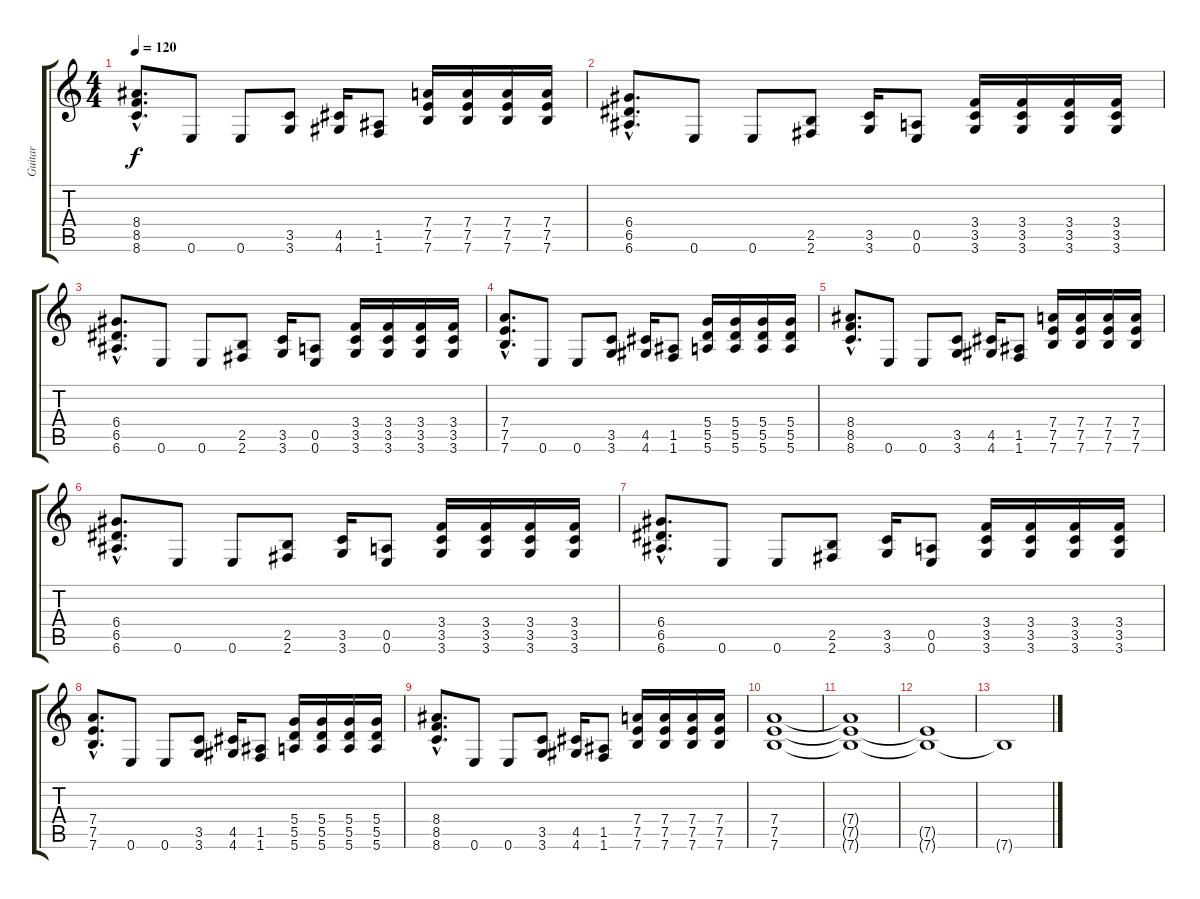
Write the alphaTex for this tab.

\track ("Guitar" "Guitar") {instrument distortionguitar}
\staff {score tabs}
\tuning (E4 B3 G3 D3 A2 E2) {hide}
\ts (4 4)
\tempo 120
\clef g2
\ks c
(8.4{hac} 8.5{hac} 8.6{hac}).8{d dy f} 0.6.8 0.6.8 (3.5 3.6).8 (4.5 4.6).16 (1.5 1.6).8 (7.4 7.5 7.6).16 (7.4 7.5 7.6).16 (7.4 7.5 7.6).16 (7.4 7.5 7.6).16 |
(6.4{hac} 6.5{hac} 6.6{hac}).8{d} 0.6.8 0.6.8 (2.5 2.6).8 (3.5 3.6).16 (0.5 0.6).8 (3.4 3.5 3.6).16 (3.4 3.5 3.6).16 (3.4 3.5 3.6).16 (3.4 3.5 3.6).16 |
(6.4{hac} 6.5{hac} 6.6{hac}).8{d} 0.6.8 0.6.8 (2.5 2.6).8 (3.5 3.6).16 (0.5 0.6).8 (3.4 3.5 3.6).16 (3.4 3.5 3.6).16 (3.4 3.5 3.6).16 (3.4 3.5 3.6).16 |
(7.4{hac} 7.5{hac} 7.6{hac}).8{d} 0.6.8 0.6.8 (3.5 3.6).8 (4.5 4.6).16 (1.5 1.6).8 (5.4 5.5 5.6).16 (5.4 5.5 5.6).16 (5.4 5.5 5.6).16 (5.4 5.5 5.6).16 |
(8.4{hac} 8.5{hac} 8.6{hac}).8{d} 0.6.8 0.6.8 (3.5 3.6).8 (4.5 4.6).16 (1.5 1.6).8 (7.4 7.5 7.6).16 (7.4 7.5 7.6).16 (7.4 7.5 7.6).16 (7.4 7.5 7.6).16 |
(6.4{hac} 6.5{hac} 6.6{hac}).8{d} 0.6.8 0.6.8 (2.5 2.6).8 (3.5 3.6).16 (0.5 0.6).8 (3.4 3.5 3.6).16 (3.4 3.5 3.6).16 (3.4 3.5 3.6).16 (3.4 3.5 3.6).16 |
(6.4{hac} 6.5{hac} 6.6{hac}).8{d} 0.6.8 0.6.8 (2.5 2.6).8 (3.5 3.6).16 (0.5 0.6).8 (3.4 3.5 3.6).16 (3.4 3.5 3.6).16 (3.4 3.5 3.6).16 (3.4 3.5 3.6).16 |
(7.4{hac} 7.5{hac} 7.6{hac}).8{d} 0.6.8 0.6.8 (3.5 3.6).8 (4.5 4.6).16 (1.5 1.6).8 (5.4 5.5 5.6).16 (5.4 5.5 5.6).16 (5.4 5.5 5.6).16 (5.4 5.5 5.6).16 |
(8.4{hac} 8.5{hac} 8.6{hac}).8{d} 0.6.8 0.6.8 (3.5 3.6).8 (4.5 4.6).16 (1.5 1.6).8 (7.4 7.5 7.6).16 (7.4 7.5 7.6).16 (7.4 7.5 7.6).16 (7.4 7.5 7.6).16 |
(7.4 7.5 7.6).1 |
(7.4{t} 7.5{t} 7.6{t}).1 |
(7.5{t} 7.6{t}).1 |
7.6{t}.1
